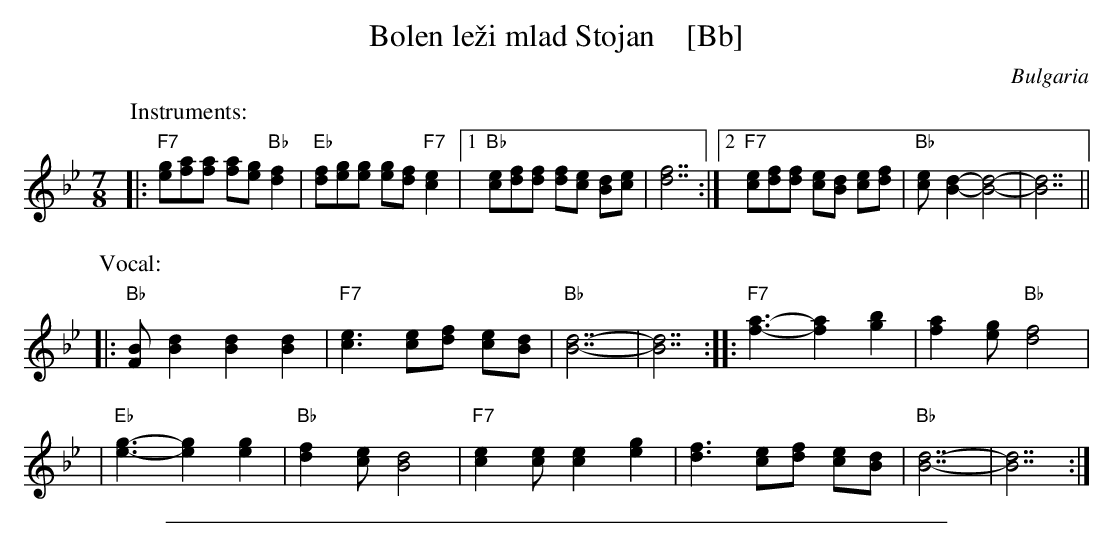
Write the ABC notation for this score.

X:1
T: Bolen le\vzi mlad Stojan    [Bb]
O: Bulgaria
M: 7/8
L: 1/8
K: Bb
P: Instruments:
|: "F7"[ge][af][af] [af][ge] "Bb"[f2d2] | "Eb"[fd][ge][ge] [ge][fd] "F7"[e2c2] \
|1 "Bb"[ec][fd][fd] [fd][ec] [dB][ec] | [f7d7] \
:|2 "F7"[ec][fd][fd] [ec][dB] [ec][fd] | "Bb"[ec]-[d2B2]- [d4B4]- | [d7B7] ||
P: Vocal:
|: "Bb"[BF][d2B2] [d2B2] [d2B2] | "F7"[e3c3] [ec][fd] [ec][dB] \
| "Bb"[d7B7]- | [d7B7] :: "F7"[a3f3]- [a2f2] [b2g2] | [a2f2][ge] "Bb"[f4d4] |
| "Eb"[g3e3]- [g2e2] [g2e2] | "Bb"[f2d2][ec] [d4B4] \
| "F7"[e2c2][ec] [e2c2] [g2e2] | [f3d3] [ec][fd] [ec][dB] | "Bb"[d7B7]- | [d7B7] :|
